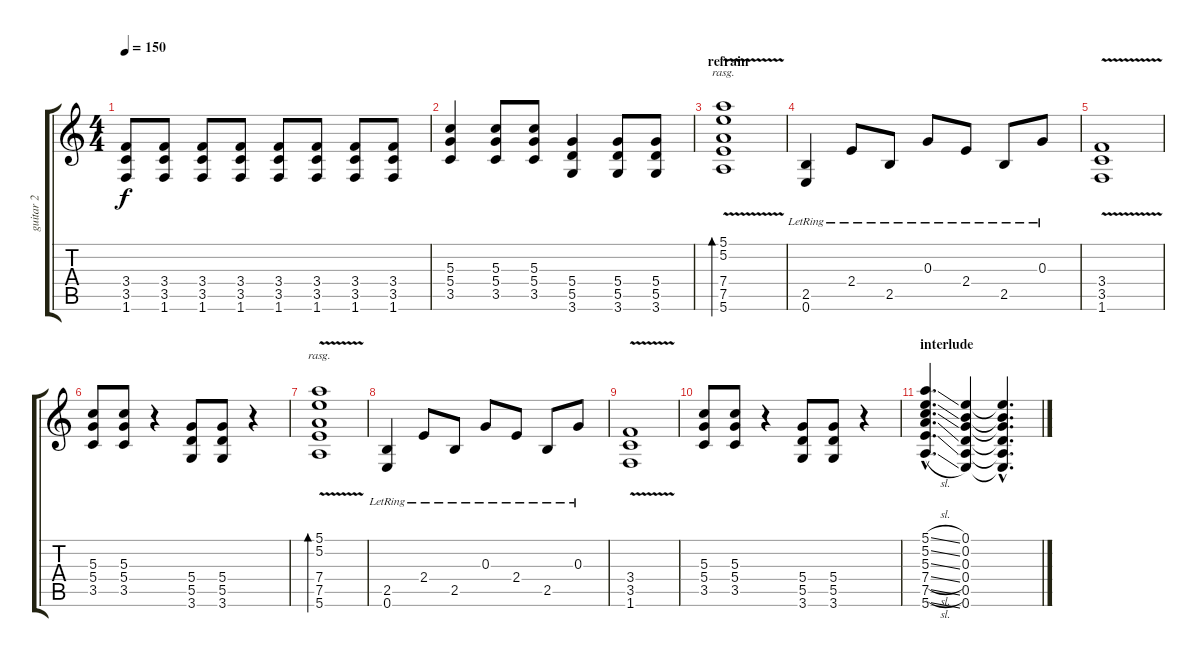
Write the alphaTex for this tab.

\track ("guitar 2" "guitar 2") {instrument overdrivenguitar}
\staff {score tabs}
\tuning (E4 B3 G3 D3 A2 E2) {hide}
\ts (4 4)
\tempo 150
\clef g2
\ks c
(3.4 3.5 1.6).8{dy f} (3.4 3.5 1.6).8 (3.4 3.5 1.6).8 (3.4 3.5 1.6).8 (3.4 3.5 1.6).8 (3.4 3.5 1.6).8 (3.4 3.5 1.6).8 (3.4 3.5 1.6).8 |
(5.3 5.4 3.5).4 (5.3 5.4 3.5).8 (5.3 5.4 3.5).8 (5.4 5.5 3.6).4 (5.4 5.5 3.6).8 (5.4 5.5 3.6).8 |
\section ("" "refrain")
(5.1{v} 5.2{v} 7.4{v} 7.5{v} 5.6{v}).1{bd 480 rasg ii volume 11} |
(2.5{lr} 0.6{lr}).4 2.4{lr}.8 2.5{lr}.8 0.3{lr}.8 2.4{lr}.8 2.5{lr}.8 0.3{lr}.8 |
(3.4{v} 3.5{v} 1.6{v}).1 |
(5.3 5.4 3.5).8 (5.3 5.4 3.5).8 r.4 (5.4 5.5 3.6).8 (5.4 5.5 3.6).8 r.4 |
(5.1{v} 5.2{v} 7.4{v} 7.5{v} 5.6{v}).1{bd 480 rasg ii volume 11} |
(2.5{lr} 0.6{lr}).4 2.4{lr}.8 2.5{lr}.8 0.3{lr}.8 2.4{lr}.8 2.5{lr}.8 0.3{lr}.8 |
(3.4{v} 3.5{v} 1.6{v}).1 |
(5.3 5.4 3.5).8 (5.3 5.4 3.5).8 r.4 (5.4 5.5 3.6).8 (5.4 5.5 3.6).8 r.4 |
\section ("" "interlude")
(5.1{sl hac} 5.2{sl hac} 5.3{sl hac} 7.4{sl hac} 7.5{sl hac} 5.6{sl hac}).4{d volume 0} (0.1 0.2 0.3 0.4 0.5 0.6).4 (0.1{hac t} 0.2{hac t} 0.3{hac t} 0.4{hac t} 0.5{hac t} 0.6{hac t}).4{d}
